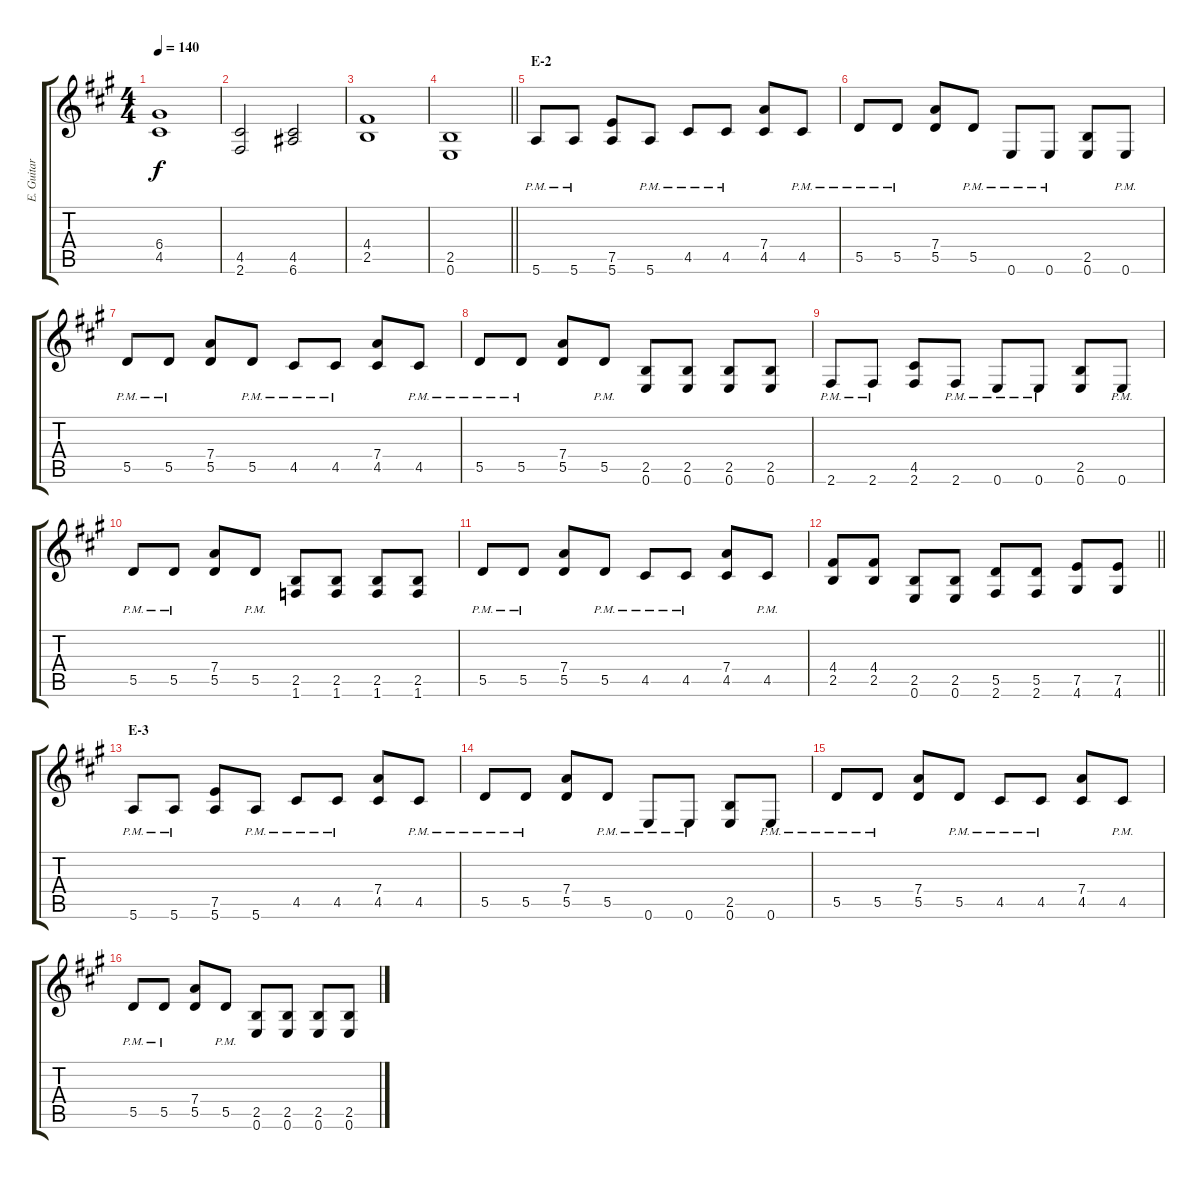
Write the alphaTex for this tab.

\track ("E. Guitar II" "E. Guitar ") {instrument overdrivenguitar}
\staff {score tabs}
\tuning (E4 B3 G3 D3 A2 E2) {hide}
\ts (4 4)
\tempo 140
\clef g2
\ks a
(6.4 4.5).1{dy f} |
(4.5 2.6).2 (4.5 6.6).2 |
(4.4 2.5).1 |
\barLineRight lightlight
(2.5 0.6).1 |
\section ("" "E-2")
5.6{pm}.8 5.6{pm}.8 (7.5 5.6).8 5.6{pm}.8 4.5{pm}.8 4.5{pm}.8 (7.4 4.5).8 4.5{pm}.8 |
5.5{pm}.8 5.5{pm}.8 (7.4 5.5).8 5.5{pm}.8 0.6{pm}.8 0.6{pm}.8 (2.5 0.6).8 0.6{pm}.8 |
5.5{pm}.8 5.5{pm}.8 (7.4 5.5).8 5.5{pm}.8 4.5{pm}.8 4.5{pm}.8 (7.4 4.5).8 4.5{pm}.8 |
5.5{pm}.8 5.5{pm}.8 (7.4 5.5).8 5.5{pm}.8 (2.5 0.6).8 (2.5 0.6).8 (2.5 0.6).8 (2.5 0.6).8 |
2.6{pm}.8 2.6{pm}.8 (4.5 2.6).8 2.6{pm}.8 0.6{pm}.8 0.6{pm}.8 (2.5 0.6).8 0.6{pm}.8 |
5.5{pm}.8 5.5{pm}.8 (7.4 5.5).8 5.5{pm}.8 (2.5 1.6).8 (2.5 1.6).8 (2.5 1.6).8 (2.5 1.6).8 |
5.5{pm}.8 5.5{pm}.8 (7.4 5.5).8 5.5{pm}.8 4.5{pm}.8 4.5{pm}.8 (7.4 4.5).8 4.5{pm}.8 |
\barLineRight lightlight
(4.4 2.5).8 (4.4 2.5).8 (2.5 0.6).8 (2.5 0.6).8 (5.5 2.6).8 (5.5 2.6).8 (7.5 4.6).8 (7.5 4.6).8 |
\section ("" "E-3")
5.6{pm}.8 5.6{pm}.8 (7.5 5.6).8 5.6{pm}.8 4.5{pm}.8 4.5{pm}.8 (7.4 4.5).8 4.5{pm}.8 |
5.5{pm}.8 5.5{pm}.8 (7.4 5.5).8 5.5{pm}.8 0.6{pm}.8 0.6{pm}.8 (2.5 0.6).8 0.6{pm}.8 |
5.5{pm}.8 5.5{pm}.8 (7.4 5.5).8 5.5{pm}.8 4.5{pm}.8 4.5{pm}.8 (7.4 4.5).8 4.5{pm}.8 |
5.5{pm}.8 5.5{pm}.8 (7.4 5.5).8 5.5{pm}.8 (2.5 0.6).8 (2.5 0.6).8 (2.5 0.6).8 (2.5 0.6).8
